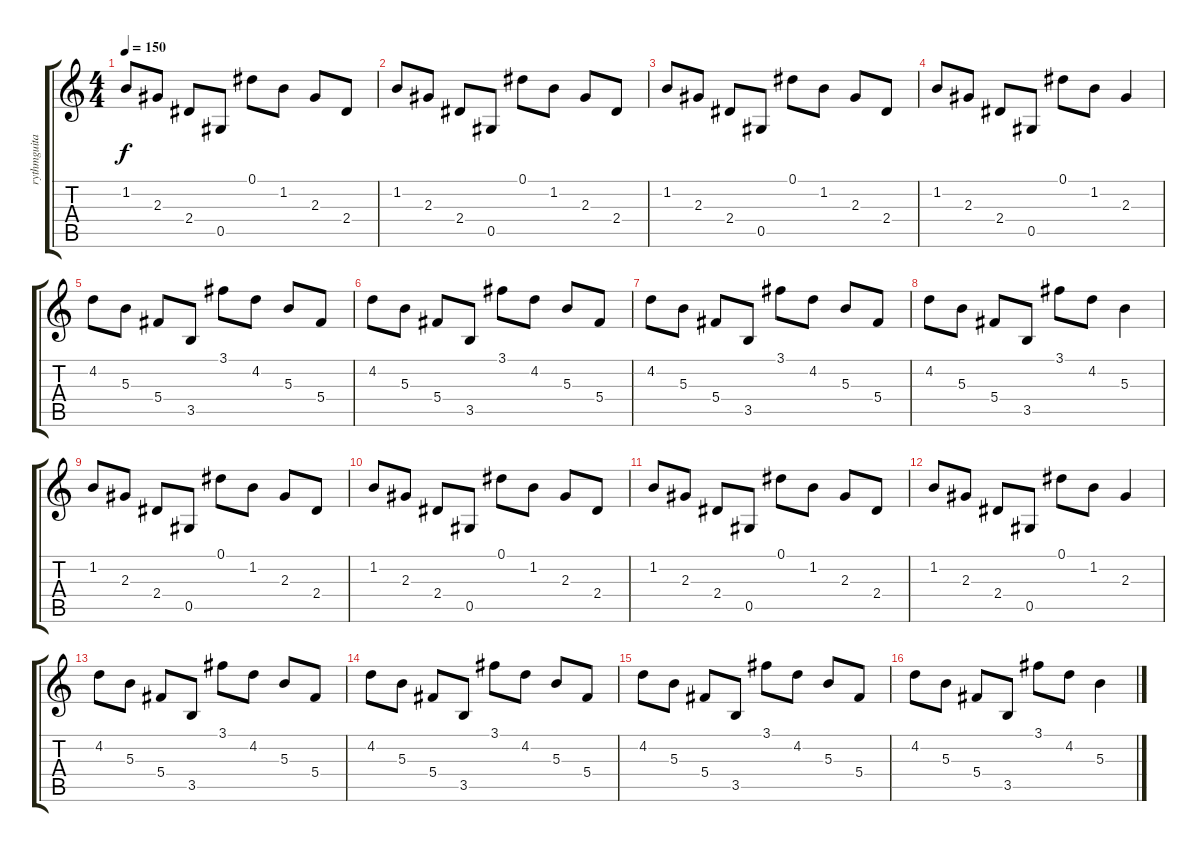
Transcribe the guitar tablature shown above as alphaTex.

\track ("rythmguitar" "rythmguita") {instrument acousticguitarnylon}
\staff {score tabs}
\tuning (Eb4 Bb3 Gb3 Db3 Ab2 Eb2) {hide}
\ts (4 4)
\tempo 150
\clef g2
\ks c
1.2.8{dy f instrument acousticguitarnylon} 2.3.8 2.4.8 0.5.8 0.1.8 1.2.8 2.3.8 2.4.8 |
1.2.8 2.3.8 2.4.8 0.5.8 0.1.8 1.2.8 2.3.8 2.4.8 |
1.2.8 2.3.8 2.4.8 0.5.8 0.1.8 1.2.8 2.3.8 2.4.8 |
1.2.8 2.3.8 2.4.8 0.5.8 0.1.8 1.2.8 2.3.4 |
4.2.8 5.3.8 5.4.8 3.5.8 3.1.8 4.2.8 5.3.8 5.4.8 |
4.2.8 5.3.8 5.4.8 3.5.8 3.1.8 4.2.8 5.3.8 5.4.8 |
4.2.8 5.3.8 5.4.8 3.5.8 3.1.8 4.2.8 5.3.8 5.4.8 |
4.2.8 5.3.8 5.4.8 3.5.8 3.1.8 4.2.8 5.3.4 |
1.2.8 2.3.8 2.4.8 0.5.8 0.1.8 1.2.8 2.3.8 2.4.8 |
1.2.8 2.3.8 2.4.8 0.5.8 0.1.8 1.2.8 2.3.8 2.4.8 |
1.2.8 2.3.8 2.4.8 0.5.8 0.1.8 1.2.8 2.3.8 2.4.8 |
1.2.8 2.3.8 2.4.8 0.5.8 0.1.8 1.2.8 2.3.4 |
4.2.8 5.3.8 5.4.8 3.5.8 3.1.8 4.2.8 5.3.8 5.4.8 |
4.2.8 5.3.8 5.4.8 3.5.8 3.1.8 4.2.8 5.3.8 5.4.8 |
4.2.8 5.3.8 5.4.8 3.5.8 3.1.8 4.2.8 5.3.8 5.4.8 |
4.2.8 5.3.8 5.4.8 3.5.8 3.1.8 4.2.8 5.3.4
